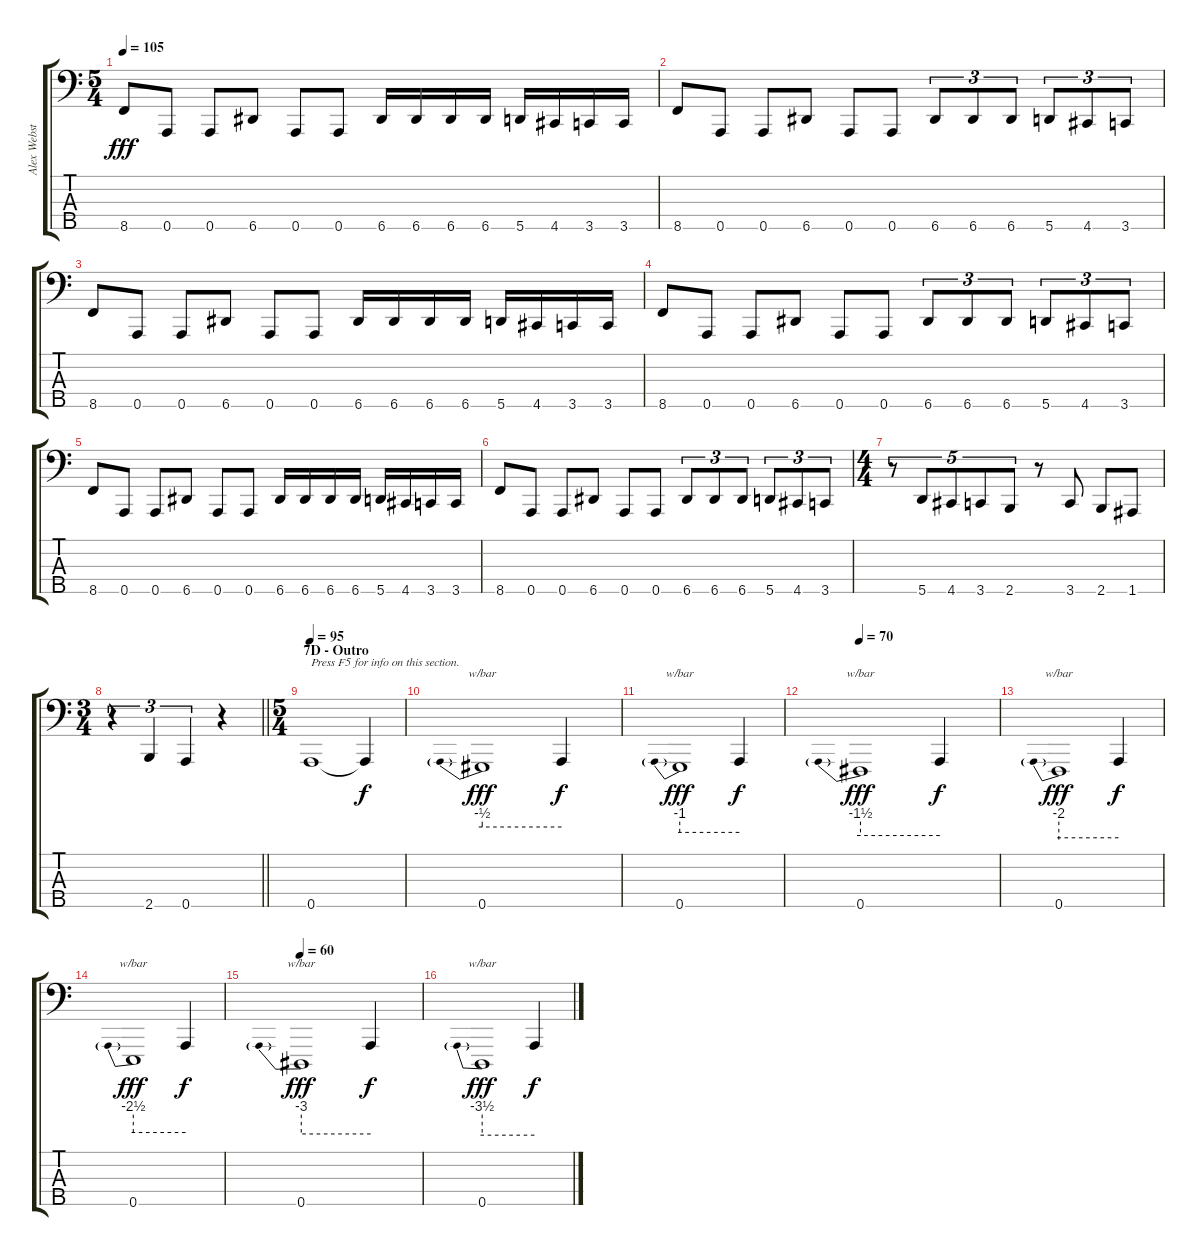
\track ("Alex Webster - Bass" "Alex Webst") {instrument electricbassfinger}
\staff {score tabs}
\tuning (G2 D2 A1 E1 A0) {hide}
\ts (5 4)
\tempo 105
\clef f4
\ks c
8.5.8{dy fff} 0.5.8 0.5.8 6.5.8 0.5.8 0.5.8 6.5.16 6.5.16 6.5.16 6.5.16 5.5.16 4.5.16 3.5.16 3.5.16 |
8.5.8 0.5.8 0.5.8 6.5.8 0.5.8 0.5.8 6.5.8{tu (3 2)} 6.5.8{tu (3 2)} 6.5.8{tu (3 2)} 5.5.8{tu (3 2)} 4.5.8{tu (3 2)} 3.5.8{tu (3 2)} |
8.5.8 0.5.8 0.5.8 6.5.8 0.5.8 0.5.8 6.5.16 6.5.16 6.5.16 6.5.16 5.5.16 4.5.16 3.5.16 3.5.16 |
8.5.8 0.5.8 0.5.8 6.5.8 0.5.8 0.5.8 6.5.8{tu (3 2)} 6.5.8{tu (3 2)} 6.5.8{tu (3 2)} 5.5.8{tu (3 2)} 4.5.8{tu (3 2)} 3.5.8{tu (3 2)} |
8.5.8 0.5.8 0.5.8 6.5.8 0.5.8 0.5.8 6.5.16 6.5.16 6.5.16 6.5.16 5.5.16 4.5.16 3.5.16 3.5.16 |
8.5.8 0.5.8 0.5.8 6.5.8 0.5.8 0.5.8 6.5.8{tu (3 2)} 6.5.8{tu (3 2)} 6.5.8{tu (3 2)} 5.5.8{tu (3 2)} 4.5.8{tu (3 2)} 3.5.8{tu (3 2)} |
\ts (4 4)
r.8{tu (5 4)} 5.5.8{tu (5 4)} 4.5.8{tu (5 4)} 3.5.8{tu (5 4)} 2.5.8{tu (5 4)} r.8 3.5.8 2.5.8 1.5.8 |
\ts (3 4)
\barLineRight lightlight
r.4{tu (3 2)} 2.5.4{tu (3 2)} 0.5.4{tu (3 2)} r.4 |
\ts (5 4)
\section ("" "7D - Outro")
\tempo 95
0.5.1{txt "Press F5 for info on this section."} 0.5{t}.4{dy f} |
0.5.1{tbe (predive default 0 -2 60 -2) dy fff} 0.5{t}.4{dy f} |
0.5.1{tbe (predive default 0 -4 60 -4) dy fff} 0.5{t}.4{dy f} |
\tempo 70
0.5.1{tbe (predive default 0 -6 60 -6) dy fff} 0.5{t}.4{dy f} |
0.5.1{tbe (predive default 0 -8 60 -8) dy fff volume 8} 0.5{t}.4{dy f} |
0.5.1{tbe (predive default 0 -10 60 -10) dy fff} 0.5{t}.4{dy f} |
\tempo 60
0.5.1{tbe (predive default 0 -12 60 -12) dy fff} 0.5{t}.4{dy f} |
0.5.1{tbe (predive default 0 -14 60 -14) dy fff volume 0} 0.5{t}.4{dy f}
